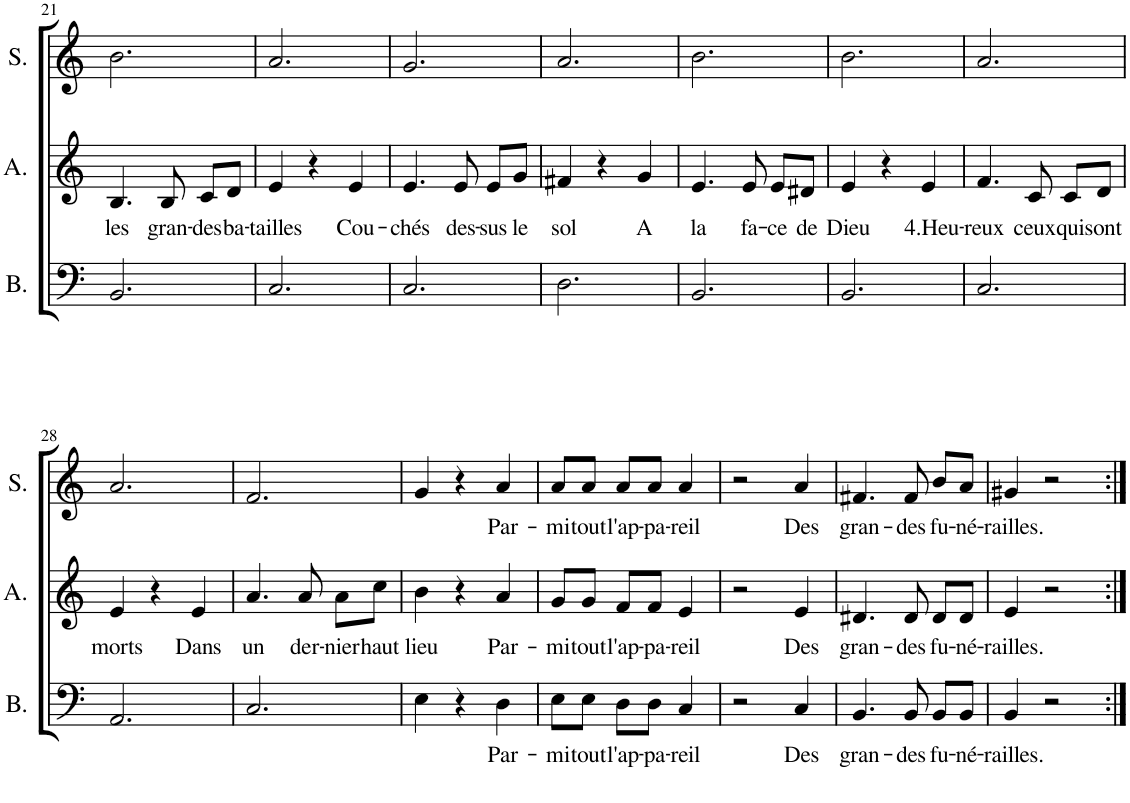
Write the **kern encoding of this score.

**kern	**text	**kern	**text	**kern	**text
*part3	*part3	*part2	*part2	*part1	*part1
*staff3	*staff3	*staff2	*staff2	*staff1	*staff1
*I"Bass	*	*I"Alto/Ténor	*	*I"Soprano	*
*I'B.	*	*I'A.	*	*I'S.	*
!!LO:PB:g=z
*clefF4	*	*clefG2	*	*clefG2	*
*k[]	*	*k[]	*	*k[]	*
*M3/4	*	*M3/4	*	*M3/4	*
=21	=21	=21	=21	=21	=21
!	!	!	!LO:LY:b	!	!
2.BB/	.	4.B/	les	2.b\	.
!	!	!	!LO:LY:b	!	!
.	.	8B/	gran-	.	.
!	!	!	!LO:LY:b	!	!
.	.	8c/L	-des	.	.
!	!	!	!LO:LY:b	!	!
.	.	8d/J	ba-	.	.
=22	=22	=22	=22	=22	=22
!	!	!	!LO:LY:b	!	!
2.C/	.	4e/	-tailles	2.a/	.
.	.	4r	.	.	.
!	!	!	!LO:LY:b	!	!
.	.	4e/	Cou-	.	.
=23	=23	=23	=23	=23	=23
!	!	!	!LO:LY:b	!	!
2.C/	.	4.e/	-chés	2.g/	.
!	!	!	!LO:LY:b	!	!
.	.	8e/	des-	.	.
!	!	!	!LO:LY:b	!	!
.	.	8e/L	-sus	.	.
!	!	!	!LO:LY:b	!	!
.	.	8g/J	le	.	.
=24	=24	=24	=24	=24	=24
!	!	!	!LO:LY:b	!	!
2.D\	.	4f#X/	sol	2.a/	.
.	.	4r	.	.	.
!	!	!	!LO:LY:b	!	!
.	.	4g/	A	.	.
=25	=25	=25	=25	=25	=25
!	!	!	!LO:LY:b	!	!
2.BB/	.	4.e/	la	2.b\	.
!	!	!	!LO:LY:b	!	!
.	.	8e/	fa-	.	.
!	!	!	!LO:LY:b	!	!
.	.	8e/L	-ce	.	.
!	!	!	!LO:LY:b	!	!
.	.	8d#X/J	de	.	.
=26	=26	=26	=26	=26	=26
!	!	!	!LO:LY:b	!	!
2.BB/	.	4e/	Dieu	2.b\	.
.	.	4r	.	.	.
!	!	!	!LO:LY:b	!	!
.	.	4e/	4.Heu-	.	.
=27	=27	=27	=27	=27	=27
!	!	!	!LO:LY:b	!	!
2.C/	.	4.f/	-reux	2.a/	.
!	!	!	!LO:LY:b	!	!
.	.	8c/	ceux	.	.
!	!	!	!LO:LY:b	!	!
.	.	8c/L	qui	.	.
!	!	!	!LO:LY:b	!	!
.	.	8d/J	sont	.	.
!!LO:LB:g=z
=28	=28	=28	=28	=28	=28
!	!	!	!LO:LY:b	!	!
2.AA/	.	4e/	morts	2.a/	.
.	.	4r	.	.	.
!	!	!	!LO:LY:b	!	!
.	.	4e/	Dans	.	.
=29	=29	=29	=29	=29	=29
!	!	!	!LO:LY:b	!	!
2.C/	.	4.a/	un	2.f/	.
!	!	!	!LO:LY:b	!	!
.	.	8a/	der-	.	.
!	!	!	!LO:LY:b	!	!
.	.	8a\L	-nier	.	.
!	!	!	!LO:LY:b	!	!
.	.	8cc\J	haut	.	.
=30	=30	=30	=30	=30	=30
!	!	!	!LO:LY:b	!	!
4E\	.	4b\	lieu	4g/	.
4r	.	4r	.	4r	.
!	!LO:LY:b	!	!LO:LY:b	!	!LO:LY:b
4D\	Par-	4a/	Par-	4a/	Par-
=31	=31	=31	=31	=31	=31
!	!LO:LY:b	!	!LO:LY:b	!	!LO:LY:b
8E\L	-mi	8g/L	-mi	8a/L	-mi
!	!LO:LY:b	!	!LO:LY:b	!	!LO:LY:b
8E\J	tout	8g/J	tout	8a/J	tout
!	!LO:LY:b	!	!LO:LY:b	!	!LO:LY:b
8D\L	l'ap-	8f/L	l'ap-	8a/L	l'ap-
!	!LO:LY:b	!	!LO:LY:b	!	!LO:LY:b
8D\J	-pa-	8f/J	-pa-	8a/J	-pa-
!	!LO:LY:b	!	!LO:LY:b	!	!LO:LY:b
4C/	-reil	4e/	-reil	4a/	-reil
=32	=32	=32	=32	=32	=32
2r	.	2r	.	2r	.
!	!LO:LY:b	!	!LO:LY:b	!	!LO:LY:b
4C/	Des	4e/	Des	4a/	Des
=33	=33	=33	=33	=33	=33
!	!LO:LY:b	!	!LO:LY:b	!	!LO:LY:b
4.BB/	gran-	4.d#X/	gran-	4.f#X/	gran-
!	!LO:LY:b	!	!LO:LY:b	!	!LO:LY:b
8BB/	-des	8d#/	-des	8f#/	-des
!	!LO:LY:b	!	!LO:LY:b	!	!LO:LY:b
8BB/L	fu-	8d#/L	fu-	8b/L	fu-
!	!LO:LY:b	!	!LO:LY:b	!	!LO:LY:b
8BB/J	-né-	8d#/J	-né-	8a/J	-né-
=34	=34	=34	=34	=34	=34
!	!LO:LY:b	!	!LO:LY:b	!	!LO:LY:b
4BB/	-railles.	4e/	-railles.	4g#X/	-railles.
2r	.	2r	.	2r	.
=:|!	=:|!	=:|!	=:|!	=:|!	=:|!
*-	*-	*-	*-	*-	*-
